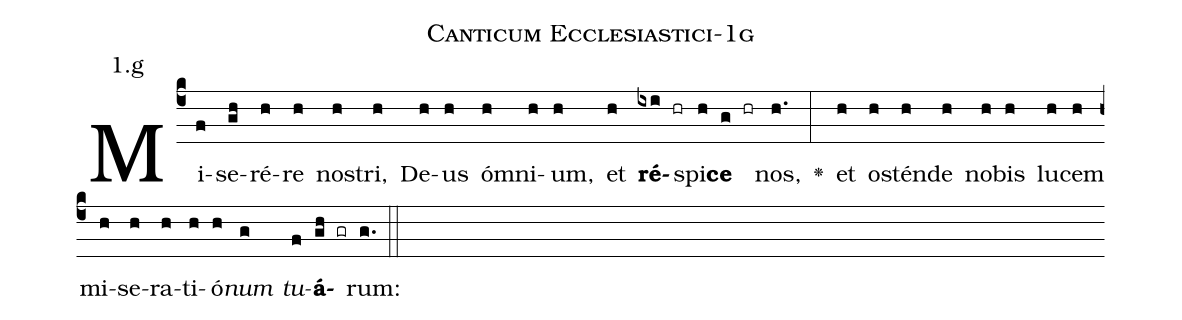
name: Canticum Ecclesiastici-1g;
annotation: 1.g;
%%
(c4)Mi(f)se(gh)ré(h)re(h) no(h)stri,(h) De(h)us(h) óm(h)ni(h)um,(h) et(h) <b>ré</b>(ixi hr)spi(h)<b>ce</b>(g hr) nos,(h.) <v>\greheightstar</v>(:) et(h) o(h)stén(h)de(h) no(h)bis(h) lu(h)cem(h) mi(h)se(h)ra(h)ti(h)ó(h)<i>num</i>(g) <i>tu</i>(f)<b>á</b>(gh gr)rum:(g.) (::)


%E(h) u(h) o(g) u(f) a(gh) e.(g.) (::)
